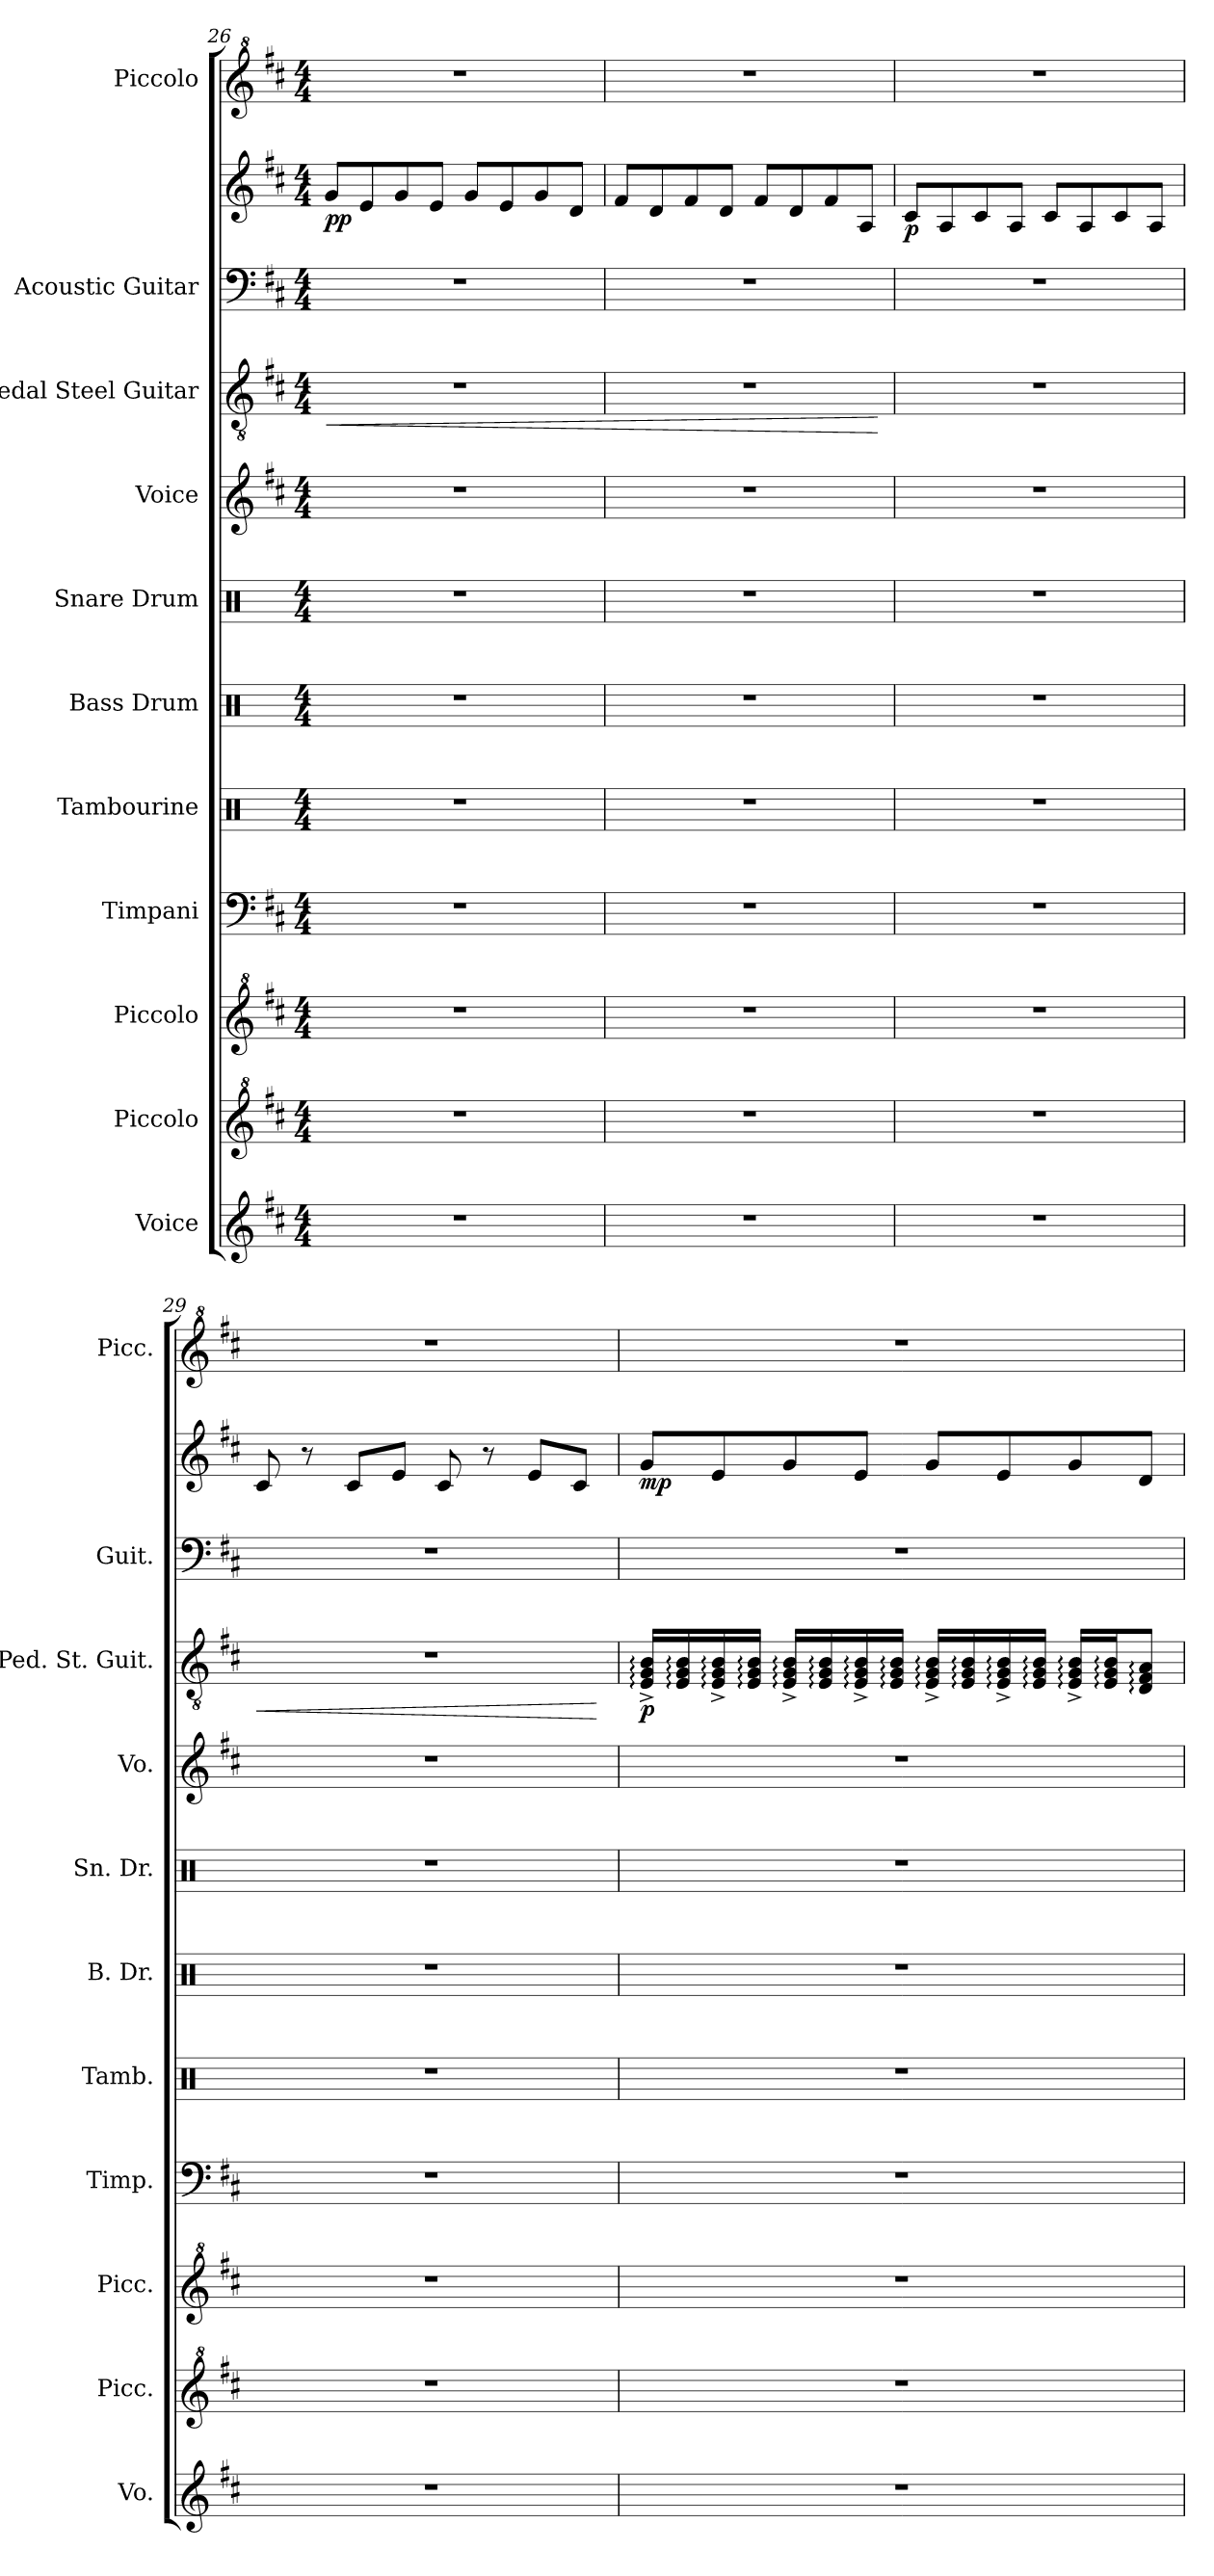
**kern	**kern	**kern	**kern	**kern	**kern	**kern	**kern	**kern	**dynam	**kern	**kern	**dynam	**kern
*part11	*part10	*part9	*part8	*part7	*part6	*part5	*part4	*part3	*part3	*part2	*part2	*part2	*part1
*staff12	*staff11	*staff10	*staff9	*staff8	*staff7	*staff6	*staff5	*staff4	*staff4	*staff3	*staff2	*staff2/3	*staff1
*I"Voice	*I"Piccolo	*I"Piccolo	*I"Timpani	*I"Tambourine	*I"Bass Drum	*I"Snare Drum	*I"Voice	*I"Pedal Steel Guitar	*	*I"Acoustic Guitar	*	*	*I"Piccolo
*I'Vo.	*I'Picc.	*I'Picc.	*I'Timp.	*I'Tamb.	*I'B. Dr.	*I'Sn. Dr.	*I'Vo.	*I'Ped. St. Guit.	*	*I'Guit.	*	*	*I'Picc.
*clefG2	*clefG^2	*clefG^2	*clefF4	*clefX	*clefX	*clefX	*clefG2	*clefGv2	*	*clefF4	*clefG2	*	*clefG^2
*	*ITrd-7c-12	*ITrd-7c-12	*	*	*	*	*	*	*	*	*	*	*ITrd-7c-12
*k[f#c#]	*k[f#c#]	*k[f#c#]	*k[f#c#]	*k[]	*k[]	*k[]	*k[f#c#]	*k[f#c#]	*	*k[f#c#]	*k[f#c#]	*	*k[f#c#]
*M4/4	*M4/4	*M4/4	*M4/4	*M4/4	*M4/4	*M4/4	*M4/4	*M4/4	*	*M4/4	*M4/4	*	*M4/4
*MM115	*MM115	*MM115	*MM115	*MM115	*MM115	*MM115	*MM115	*MM115	*	*MM115	*MM115	*	*MM115
=26	=26	=26	=26	=26	=26	=26	=26	=26	=26	=26	=26	=26	=26
!	!	!	!	!	!	!	!	!	!LO:HP:b	!	!	!LO:DY:b	!
1r	1r	1r	1r	1r	1r	1r	1r	1r	<	1r	8g/L	pp	1r
.	.	.	.	.	.	.	.	.	.	.	8e/	.	.
.	.	.	.	.	.	.	.	.	.	.	8g/	.	.
.	.	.	.	.	.	.	.	.	.	.	8e/J	.	.
.	.	.	.	.	.	.	.	.	.	.	8g/L	.	.
.	.	.	.	.	.	.	.	.	.	.	8e/	.	.
.	.	.	.	.	.	.	.	.	.	.	8g/	.	.
.	.	.	.	.	.	.	.	.	.	.	8d/J	.	.
=27	=27	=27	=27	=27	=27	=27	=27	=27	=27	=27	=27	=27	=27
1r	1r	1r	1r	1r	1r	1r	1r	1r	.	1r	8f#/L	.	1r
.	.	.	.	.	.	.	.	.	.	.	8d/	.	.
.	.	.	.	.	.	.	.	.	.	.	8f#/	.	.
.	.	.	.	.	.	.	.	.	.	.	8d/J	.	.
.	.	.	.	.	.	.	.	.	.	.	8f#/L	.	.
.	.	.	.	.	.	.	.	.	.	.	8d/	.	.
.	.	.	.	.	.	.	.	.	.	.	8f#/	.	.
.	.	.	.	.	.	.	.	.	.	.	8A/J	.	.
.	.	.	.	.	.	.	.	.	[	.	.	.	.
!!LO:PB:g=z
=28	=28	=28	=28	=28	=28	=28	=28	=28	=28	=28	=28	=28	=28
!	!	!	!	!	!	!	!	!	!	!	!	!LO:DY:b	!
1r	1r	1r	1r	1r	1r	1r	1r	1r	.	1r	8c#/L	p	1r
.	.	.	.	.	.	.	.	.	.	.	8A/	.	.
.	.	.	.	.	.	.	.	.	.	.	8c#/	.	.
.	.	.	.	.	.	.	.	.	.	.	8A/J	.	.
.	.	.	.	.	.	.	.	.	.	.	8c#/L	.	.
.	.	.	.	.	.	.	.	.	.	.	8A/	.	.
.	.	.	.	.	.	.	.	.	.	.	8c#/	.	.
.	.	.	.	.	.	.	.	.	.	.	8A/J	.	.
=29	=29	=29	=29	=29	=29	=29	=29	=29	=29	=29	=29	=29	=29
!	!	!	!	!	!	!	!	!	!LO:HP:b	!	!	!	!
1r	1r	1r	1r	1r	1r	1r	1r	1r	<	1r	8c#/	.	1r
.	.	.	.	.	.	.	.	.	.	.	8r	.	.
.	.	.	.	.	.	.	.	.	.	.	8c#/L	.	.
.	.	.	.	.	.	.	.	.	.	.	8e/J	.	.
.	.	.	.	.	.	.	.	.	.	.	8c#/	.	.
.	.	.	.	.	.	.	.	.	.	.	8r	.	.
.	.	.	.	.	.	.	.	.	.	.	8e/L	.	.
.	.	.	.	.	.	.	.	.	.	.	8c#/J	.	.
.	.	.	.	.	.	.	.	.	[	.	.	.	.
!!LO:PB:g=z
=30	=30	=30	=30	=30	=30	=30	=30	=30	=30	=30	=30	=30	=30
!	!	!	!	!	!	!	!	!	!LO:DY:b	!	!	!LO:DY:b	!
1r	1r	1r	1r	1r	1r	1r	1r	16E/:^ 16G/:^ 16B/:^LL	p	1r	8g/L	mp	1r
.	.	.	.	.	.	.	.	16E/: 16G/: 16B/:	.	.	.	.	.
.	.	.	.	.	.	.	.	16E/:^ 16G/:^ 16B/:^	.	.	8e/	.	.
.	.	.	.	.	.	.	.	16E/: 16G/: 16B/:JJ	.	.	.	.	.
.	.	.	.	.	.	.	.	16E/:^ 16G/:^ 16B/:^LL	.	.	8g/	.	.
.	.	.	.	.	.	.	.	16E/: 16G/: 16B/:	.	.	.	.	.
.	.	.	.	.	.	.	.	16E/:^ 16G/:^ 16B/:^	.	.	8e/J	.	.
.	.	.	.	.	.	.	.	16E/: 16G/: 16B/:JJ	.	.	.	.	.
.	.	.	.	.	.	.	.	16E/:^ 16G/:^ 16B/:^LL	.	.	8g/L	.	.
.	.	.	.	.	.	.	.	16E/: 16G/: 16B/:	.	.	.	.	.
.	.	.	.	.	.	.	.	16E/:^ 16G/:^ 16B/:^	.	.	8e/	.	.
.	.	.	.	.	.	.	.	16E/: 16G/: 16B/:JJ	.	.	.	.	.
.	.	.	.	.	.	.	.	16E/:^ 16G/:^ 16B/:^LL	.	.	8g/	.	.
.	.	.	.	.	.	.	.	16E/: 16G/: 16B/:J	.	.	.	.	.
.	.	.	.	.	.	.	.	8D/: 8F#/: 8A/:J	.	.	8d/J	.	.
=	=	=	=	=	=	=	=	=	=	=	=	=	=
*-	*-	*-	*-	*-	*-	*-	*-	*-	*-	*-	*-	*-	*-
